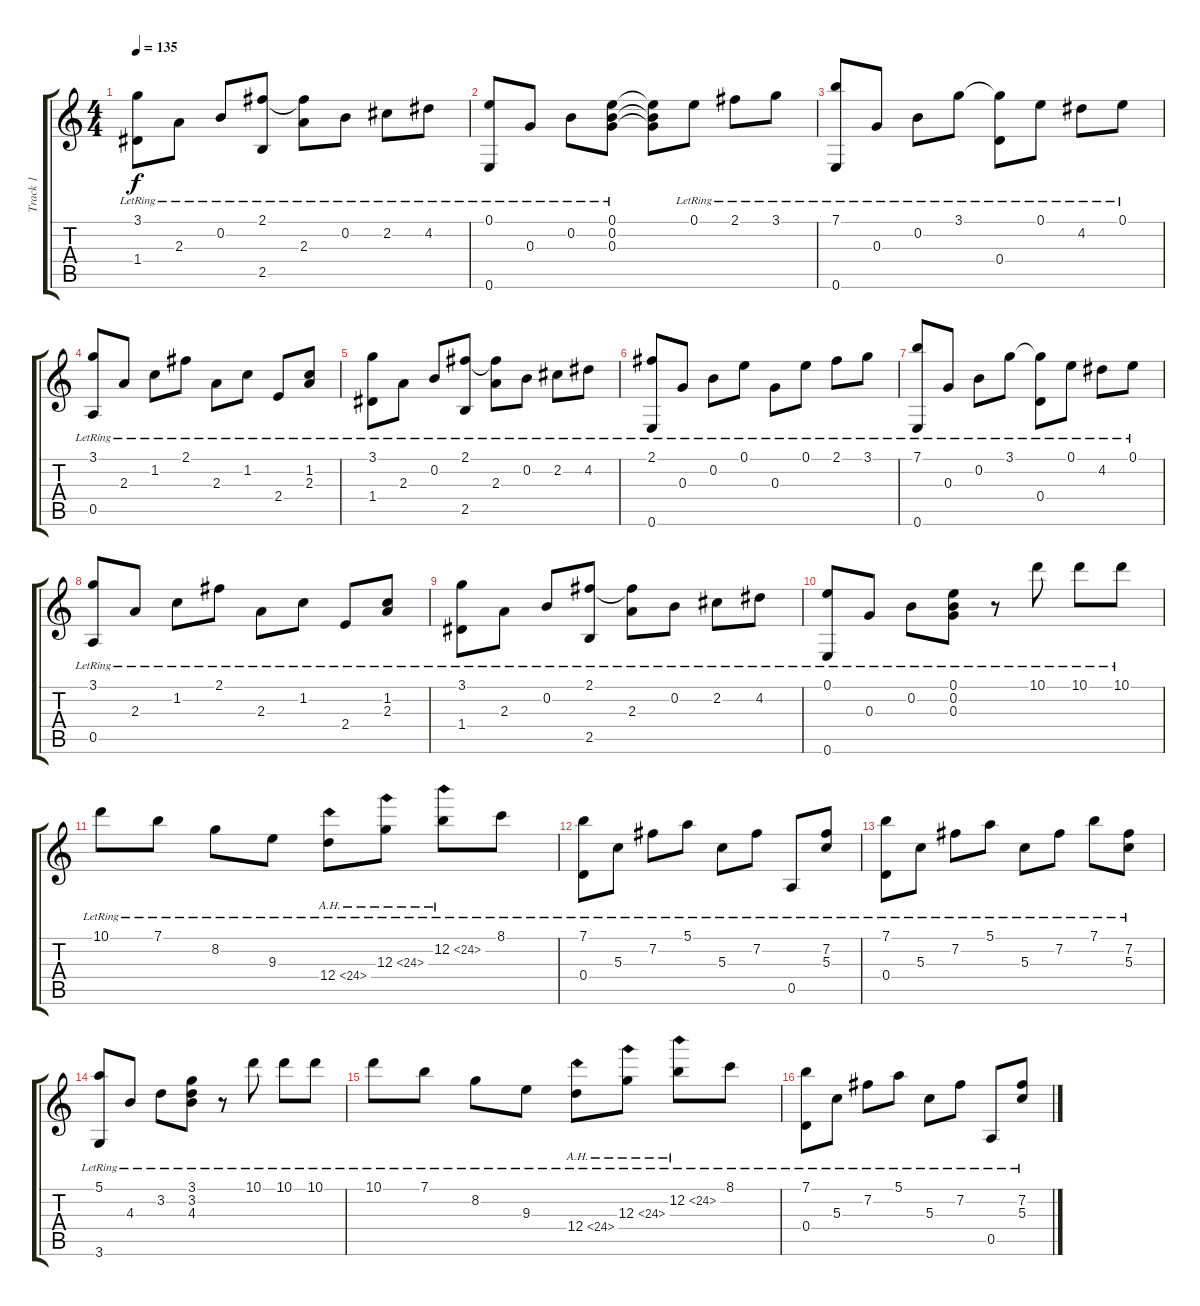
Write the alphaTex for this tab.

\track ("Track 1" "Track 1") {instrument acousticguitarnylon}
\staff {score tabs}
\tuning (E4 B3 G3 D3 A2 E2) {hide}
\ts (4 4)
\tempo 135
\clef g2
\ks c
(3.1{lr} 1.4{lr}).8{dy f} 2.3{lr}.8 0.2{lr}.8 (2.1{lr} 2.5{lr}).8 (2.1{t} 2.3{lr}).8 0.2{lr}.8 2.2{lr}.8 4.2{lr}.8 |
(0.1{lr} 0.6{lr}).8 0.3{lr}.8 0.2{lr}.8 (0.1{lr} 0.2{lr} 0.3{lr}).8 (0.1{t} 0.2{t} 0.3{t}).8 0.1{lr}.8 2.1{lr}.8 3.1{lr}.8 |
(7.1{lr} 0.6{lr}).8 0.3{lr}.8 0.2{lr}.8 3.1{lr}.8 (3.1{t} 0.4{lr}).8 0.1{lr}.8 4.2{lr}.8 0.1{lr}.8 |
(3.1{lr} 0.5{lr}).8 2.3{lr}.8 1.2{lr}.8 2.1{lr}.8 2.3{lr}.8 1.2{lr}.8 2.4{lr}.8 (1.2{lr} 2.3{lr}).8 |
(3.1{lr} 1.4{lr}).8 2.3{lr}.8 0.2{lr}.8 (2.1{lr} 2.5{lr}).8 (2.1{t} 2.3{lr}).8 0.2{lr}.8 2.2{lr}.8 4.2{lr}.8 |
(2.1{lr} 0.6{lr}).8 0.3{lr}.8 0.2{lr}.8 0.1{lr}.8 0.3{lr}.8 0.1{lr}.8 2.1{lr}.8 3.1{lr}.8 |
(7.1{lr} 0.6{lr}).8 0.3{lr}.8 0.2{lr}.8 3.1{lr}.8 (3.1{t} 0.4{lr}).8 0.1{lr}.8 4.2{lr}.8 0.1{lr}.8 |
(3.1{lr} 0.5{lr}).8 2.3{lr}.8 1.2{lr}.8 2.1{lr}.8 2.3{lr}.8 1.2{lr}.8 2.4{lr}.8 (1.2{lr} 2.3{lr}).8 |
(3.1{lr} 1.4{lr}).8 2.3{lr}.8 0.2{lr}.8 (2.1{lr} 2.5{lr}).8 (2.1{t} 2.3{lr}).8 0.2{lr}.8 2.2{lr}.8 4.2{lr}.8 |
(0.1{lr} 0.6{lr}).8 0.3{lr}.8 0.2{lr}.8 (0.1{lr} 0.2{lr} 0.3{lr}).8 r.8 10.1{lr}.8 10.1{lr}.8 10.1{lr}.8 |
10.1{lr}.8 7.1{lr}.8 8.2{lr}.8 9.3{lr}.8 12.4{ah 12 lr}.8 12.3{ah 12 lr}.8 12.2{ah 12 lr}.8 8.1{lr}.8 |
(7.1{lr} 0.4{lr}).8 5.3{lr}.8 7.2{lr}.8 5.1{lr}.8 5.3{lr}.8 7.2{lr}.8 0.5{lr}.8 (7.2{lr} 5.3{lr}).8 |
(7.1{lr} 0.4{lr}).8 5.3{lr}.8 7.2{lr}.8 5.1{lr}.8 5.3{lr}.8 7.2{lr}.8 7.1{lr}.8 (7.2{lr} 5.3{lr}).8 |
(5.1{lr} 3.6{lr}).8 4.3{lr}.8 3.2{lr}.8 (3.1{lr} 3.2{lr} 4.3{lr}).8 r.8 10.1{lr}.8 10.1{lr}.8 10.1{lr}.8 |
10.1{lr}.8 7.1{lr}.8 8.2{lr}.8 9.3{lr}.8 12.4{ah 12 lr}.8 12.3{ah 12 lr}.8 12.2{ah 12 lr}.8 8.1{lr}.8 |
(7.1{lr} 0.4{lr}).8 5.3{lr}.8 7.2{lr}.8 5.1{lr}.8 5.3{lr}.8 7.2{lr}.8 0.5{lr}.8 (7.2{lr} 5.3{lr}).8
